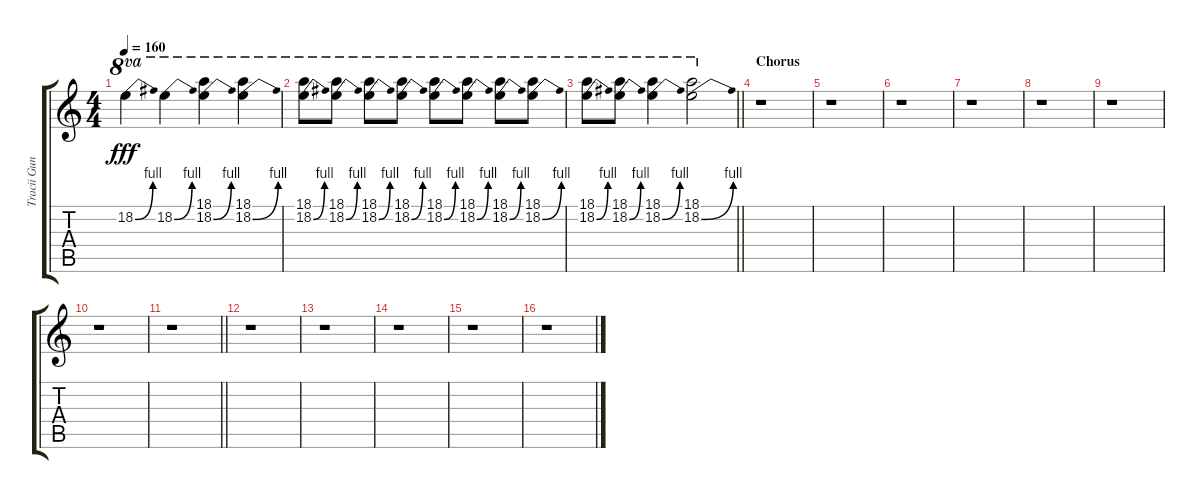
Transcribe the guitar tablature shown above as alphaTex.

\track ("Tracii Guns - Lead" "Tracii Gun") {instrument distortionguitar}
\staff {score tabs}
\tuning (Eb4 Bb3 Gb3 Db3 Ab2 Eb2) {hide}
\ts (4 4)
\tempo 160
\clef g2
\ks c
18.2{be (bend 0 0 60 4)}.4{ot 8va dy fff} 18.2{be (bend 0 0 60 4)}.4{ot 8va} (18.1 18.2{be (bend 0 0 60 4)}).4{ot 8va} (18.1 18.2{be (bend 0 0 60 4)}).4{ot 8va} |
(18.1 18.2{be (bend 0 0 60 4)}).8{ot 8va} (18.1 18.2{be (bend 0 0 60 4)}).8{ot 8va} (18.1 18.2{be (bend 0 0 60 4)}).8{ot 8va} (18.1 18.2{be (bend 0 0 60 4)}).8{ot 8va} (18.1 18.2{be (bend 0 0 60 4)}).8{ot 8va} (18.1 18.2{be (bend 0 0 60 4)}).8{ot 8va} (18.1 18.2{be (bend 0 0 60 4)}).8{ot 8va} (18.1 18.2{be (bend 0 0 60 4)}).8{ot 8va} |
\barLineRight lightlight
(18.1 18.2{be (bend 0 0 60 4)}).8{ot 8va} (18.1 18.2{be (bend 0 0 60 4)}).8{ot 8va} (18.1 18.2{be (bend 0 0 60 4)}).4{ot 8va} (18.1 18.2{be (bend 0 0 60 4)}).2{ot 8va} |
\section ("" "Chorus")
r.1 |
r.1 |
r.1 |
r.1 |
r.1 |
r.1 |
r.1 |
\barLineRight lightlight
r.1 |
r.1 |
r.1 |
r.1 |
r.1 |
r.1
